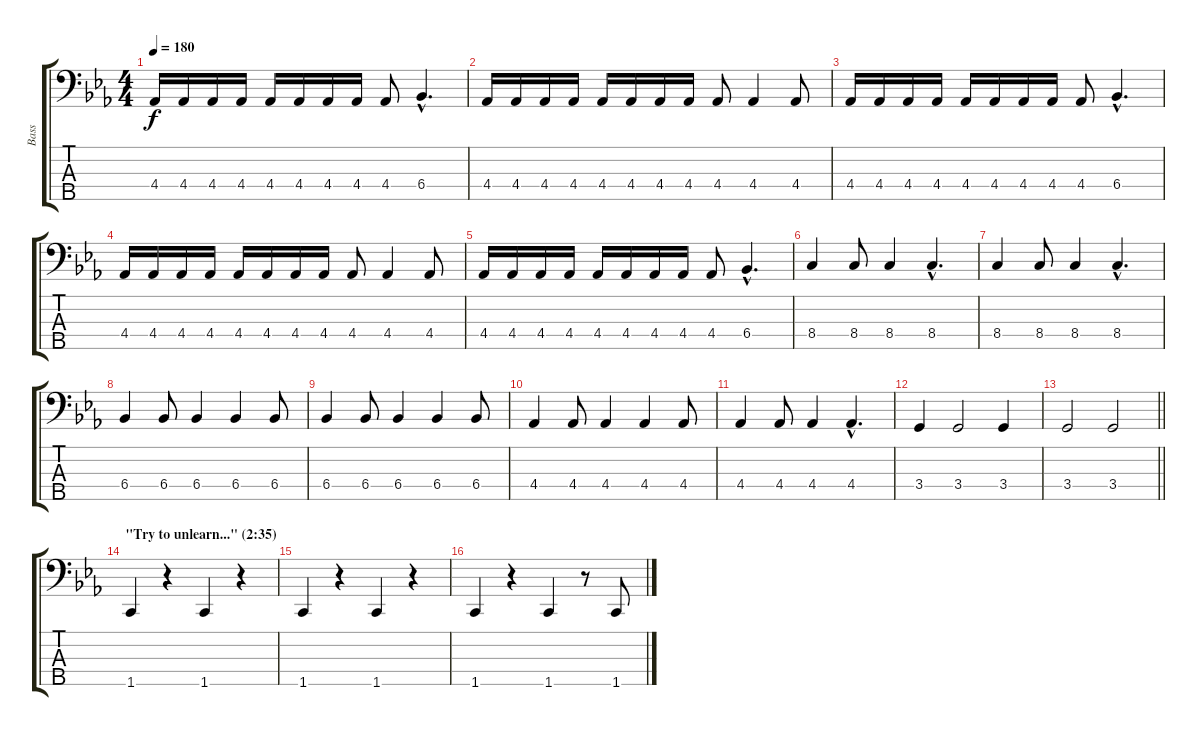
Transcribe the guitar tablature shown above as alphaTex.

\track ("Bass" "Bass") {instrument electricbassfinger}
\staff {score tabs}
\tuning (G2 D2 A1 E1 B0) {hide}
\ts (4 4)
\tempo 180
\clef f4
\ks eb
4.4.16{dy f} 4.4.16 4.4.16 4.4.16 4.4.16 4.4.16 4.4.16 4.4.16 4.4.8 6.4{hac}.4{d} |
4.4.16 4.4.16 4.4.16 4.4.16 4.4.16 4.4.16 4.4.16 4.4.16 4.4.8 4.4.4 4.4.8 |
4.4.16 4.4.16 4.4.16 4.4.16 4.4.16 4.4.16 4.4.16 4.4.16 4.4.8 6.4{hac}.4{d} |
4.4.16 4.4.16 4.4.16 4.4.16 4.4.16 4.4.16 4.4.16 4.4.16 4.4.8 4.4.4 4.4.8 |
4.4.16 4.4.16 4.4.16 4.4.16 4.4.16 4.4.16 4.4.16 4.4.16 4.4.8 6.4{hac}.4{d} |
8.4.4 8.4.8 8.4.4 8.4{hac}.4{d} |
8.4.4 8.4.8 8.4.4 8.4{hac}.4{d} |
6.4.4 6.4.8 6.4.4 6.4.4 6.4.8 |
6.4.4 6.4.8 6.4.4 6.4.4 6.4.8 |
4.4.4 4.4.8 4.4.4 4.4.4 4.4.8 |
4.4.4 4.4.8 4.4.4 4.4{hac}.4{d} |
3.4.4 3.4.2 3.4.4 |
\barLineRight lightlight
3.4.2 3.4.2 |
\section ("" "\"Try to unlearn...\" (2:35)")
1.5.4 r.4 1.5.4 r.4 |
1.5.4 r.4 1.5.4 r.4 |
1.5.4 r.4 1.5.4 r.8 1.5.8
